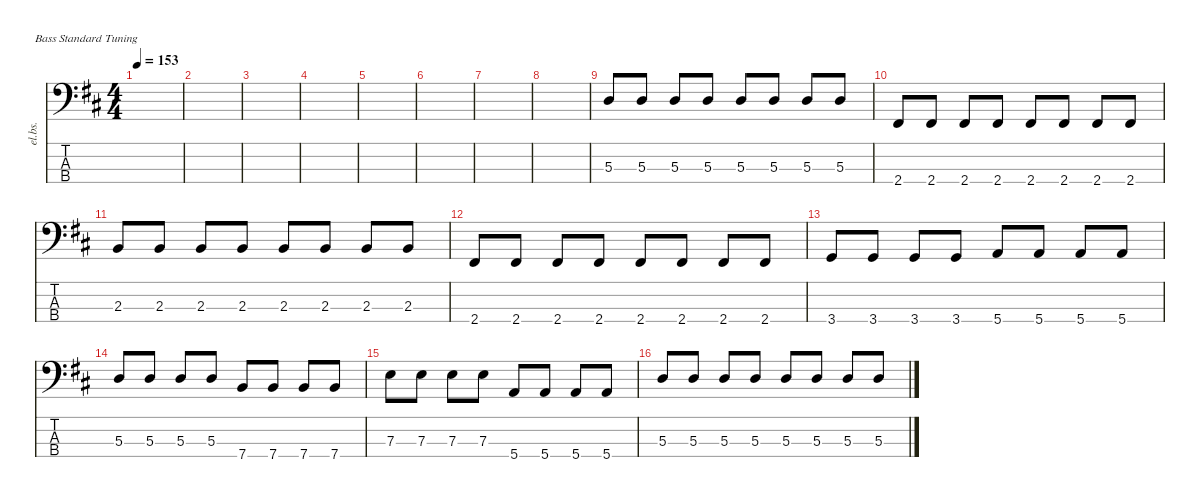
\defaultSystemsLayout 4
\hideDynamics
\bracketExtendMode nobrackets
\track ("Electric Bass" "el.bs.") {instrument electricbassfinger}
\staff {score tabs}
\tuning (G2 D2 A1 E1)
\ts (4 4)
\tempo 153
\clef f4
\ks d
|
|
|
|
|
|
|
|
5.3{acc forcenatural}.8{beam Up} 5.3{acc forcenatural}.8{beam Up} 5.3{acc forcenatural}.8{beam Up} 5.3{acc forcenatural}.8{beam Up} 5.3{acc forcenatural}.8{beam Up} 5.3{acc forcenatural}.8{beam Up} 5.3{acc forcenatural}.8{beam Up} 5.3{acc forcenatural}.8{beam Up} |
2.4{acc #}.8{beam Up} 2.4{acc #}.8{beam Up} 2.4{acc #}.8{beam Up} 2.4{acc #}.8{beam Up} 2.4{acc #}.8{beam Up} 2.4{acc #}.8{beam Up} 2.4{acc #}.8{beam Up} 2.4{acc #}.8{beam Up} |
2.3{acc forcenatural}.8{beam Up} 2.3{acc forcenatural}.8{beam Up} 2.3{acc forcenatural}.8{beam Up} 2.3{acc forcenatural}.8{beam Up} 2.3{acc forcenatural}.8{beam Up} 2.3{acc forcenatural}.8{beam Up} 2.3{acc forcenatural}.8{beam Up} 2.3{acc forcenatural}.8{beam Up} |
2.4{acc #}.8{beam Up} 2.4{acc #}.8{beam Up} 2.4{acc #}.8{beam Up} 2.4{acc #}.8{beam Up} 2.4{acc #}.8{beam Up} 2.4{acc #}.8{beam Up} 2.4{acc #}.8{beam Up} 2.4{acc #}.8{beam Up} |
3.4{acc forcenatural}.8{beam Up} 3.4{acc forcenatural}.8{beam Up} 3.4{acc forcenatural}.8{beam Up} 3.4{acc forcenatural}.8{beam Up} 5.4{acc forcenatural}.8{beam Up} 5.4{acc forcenatural}.8{beam Up} 5.4{acc forcenatural}.8{beam Up} 5.4{acc forcenatural}.8{beam Up} |
5.3{acc forcenatural}.8{beam Up} 5.3{acc forcenatural}.8{beam Up} 5.3{acc forcenatural}.8{beam Up} 5.3{acc forcenatural}.8{beam Up} 7.4{acc forcenatural}.8{beam Up} 7.4{acc forcenatural}.8{beam Up} 7.4{acc forcenatural}.8{beam Up} 7.4{acc forcenatural}.8{beam Up} |
7.3{acc forcenatural}.8{beam Down} 7.3{acc forcenatural}.8{beam Down} 7.3{acc forcenatural}.8{beam Down} 7.3{acc forcenatural}.8{beam Down} 5.4{acc forcenatural}.8{beam Up} 5.4{acc forcenatural}.8{beam Up} 5.4{acc forcenatural}.8{beam Up} 5.4{acc forcenatural}.8{beam Up} |
5.3{acc forcenatural}.8{beam Up} 5.3{acc forcenatural}.8{beam Up} 5.3{acc forcenatural}.8{beam Up} 5.3{acc forcenatural}.8{beam Up} 5.3{acc forcenatural}.8{beam Up} 5.3{acc forcenatural}.8{beam Up} 5.3{acc forcenatural}.8{beam Up} 5.3{acc forcenatural}.8{beam Up}
